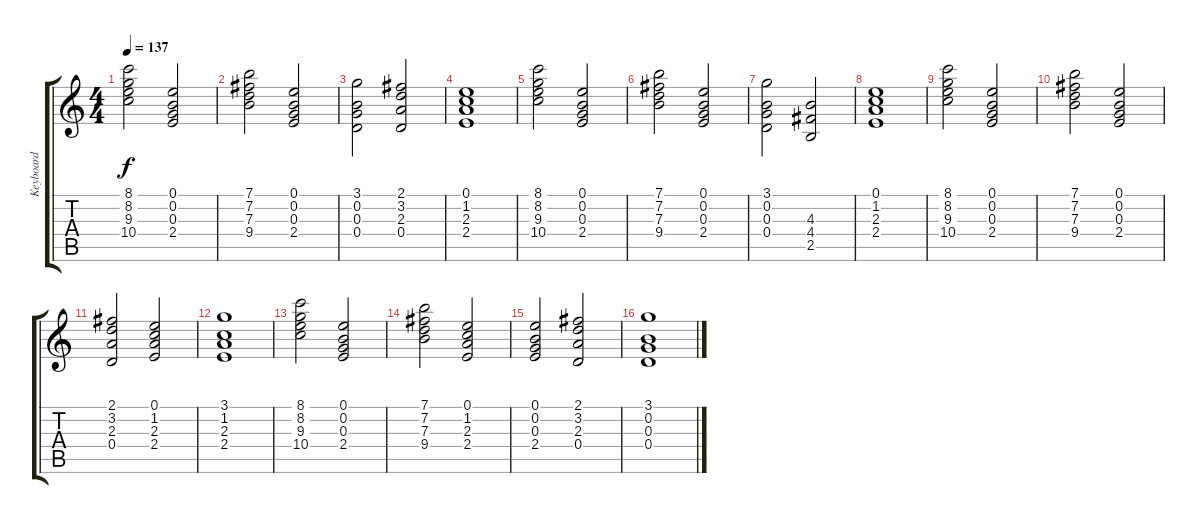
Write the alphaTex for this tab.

\track ("Keyboard" "Keyboard") {instrument stringensemble1}
\staff {score tabs}
\tuning (E5 B4 G4 D4 A3 E3) {hide}
\ts (4 4)
\tempo 137
\clef g2
\ks c
(8.1 8.2 9.3 10.4).2{dy f} (0.1 0.2 0.3 2.4).2 |
(7.1 7.2 7.3 9.4).2 (0.1 0.2 0.3 2.4).2 |
(3.1 0.2 0.3 0.4).2 (2.1 3.2 2.3 0.4).2 |
(0.1 1.2 2.3 2.4).1 |
(8.1 8.2 9.3 10.4).2 (0.1 0.2 0.3 2.4).2 |
(7.1 7.2 7.3 9.4).2 (0.1 0.2 0.3 2.4).2 |
(3.1 0.2 0.3 0.4).2 (4.3 4.4 2.5).2 |
(0.1 1.2 2.3 2.4).1 |
(8.1 8.2 9.3 10.4).2 (0.1 0.2 0.3 2.4).2 |
(7.1 7.2 7.3 9.4).2 (0.1 0.2 0.3 2.4).2 |
(2.1 3.2 2.3 0.4).2 (0.1 1.2 2.3 2.4).2 |
(3.1 1.2 2.3 2.4).1 |
(8.1 8.2 9.3 10.4).2 (0.1 0.2 0.3 2.4).2 |
(7.1 7.2 7.3 9.4).2 (0.1 1.2 2.3 2.4).2 |
(0.1 0.2 0.3 2.4).2 (2.1 3.2 2.3 0.4).2 |
(3.1 0.2 0.3 0.4).1
